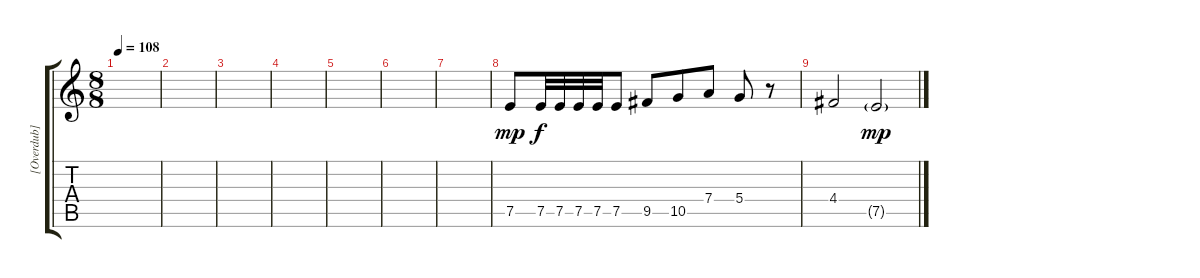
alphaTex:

\track ("[Overdub]" "[Overdub]") {instrument distortionguitar}
\staff {score tabs}
\tuning (E4 B3 G3 D3 A2 E2) {hide}
\ts (8 8)
\tempo 108
\clef g2
\ks c
|
|
|
|
|
|
|
7.5.8{dy mp} 7.5.32{dy f} 7.5.32 7.5.32 7.5.32 7.5.8 9.5.8 10.5.8 7.4.8 5.4.8 r.8 |
4.4.2 7.5{g}.2{dy mp}
